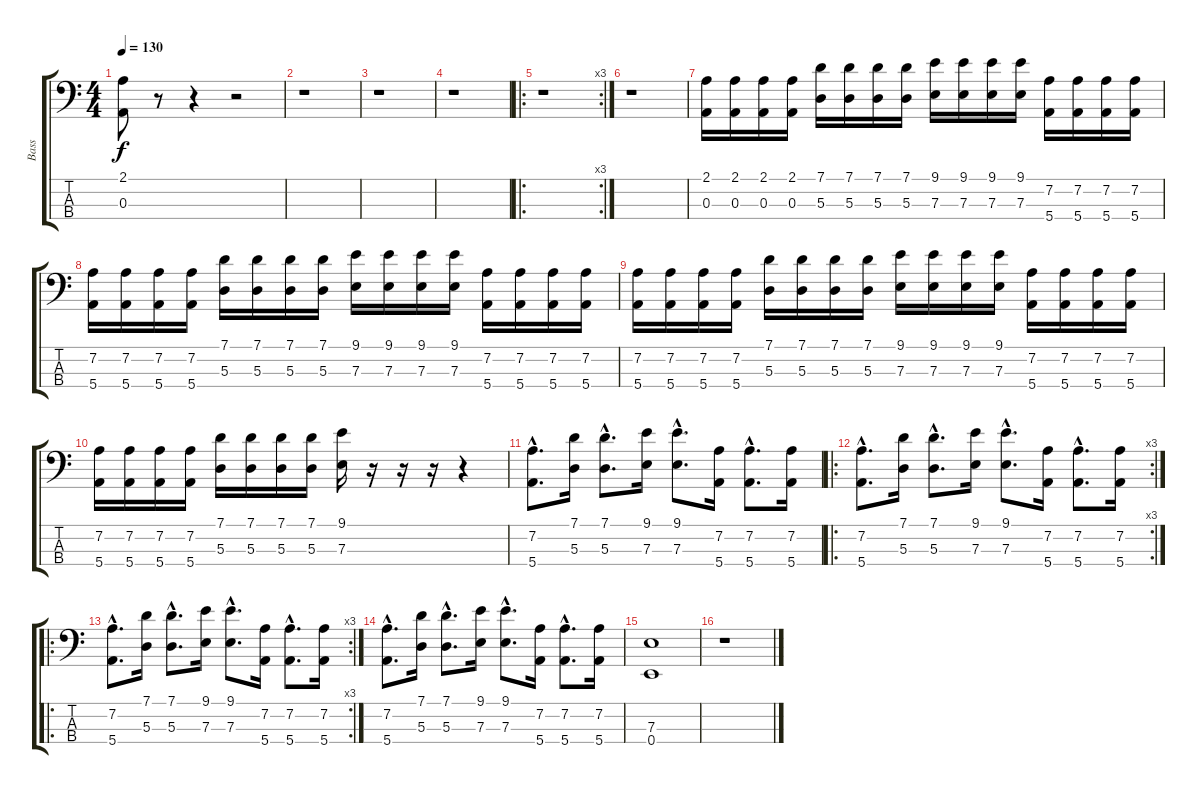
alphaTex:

\track ("Bass" "Bass") {instrument electricbassfinger}
\staff {score tabs}
\tuning (G2 D2 A1 E1) {hide}
\ts (4 4)
\tempo 130
\clef f4
\ks c
(2.1 0.3).8{dy f} r.8 r.4 r.2 |
r.1 |
r.1 |
r.1 |
\ro
\rc 3
r.1 |
r.1 |
(2.1 0.3).16 (2.1 0.3).16 (2.1 0.3).16 (2.1 0.3).16 (7.1 5.3).16 (7.1 5.3).16 (7.1 5.3).16 (7.1 5.3).16 (9.1 7.3).16 (9.1 7.3).16 (9.1 7.3).16 (9.1 7.3).16 (7.2 5.4).16 (7.2 5.4).16 (7.2 5.4).16 (7.2 5.4).16 |
(7.2 5.4).16 (7.2 5.4).16 (7.2 5.4).16 (7.2 5.4).16 (7.1 5.3).16 (7.1 5.3).16 (7.1 5.3).16 (7.1 5.3).16 (9.1 7.3).16 (9.1 7.3).16 (9.1 7.3).16 (9.1 7.3).16 (7.2 5.4).16 (7.2 5.4).16 (7.2 5.4).16 (7.2 5.4).16 |
(7.2 5.4).16 (7.2 5.4).16 (7.2 5.4).16 (7.2 5.4).16 (7.1 5.3).16 (7.1 5.3).16 (7.1 5.3).16 (7.1 5.3).16 (9.1 7.3).16 (9.1 7.3).16 (9.1 7.3).16 (9.1 7.3).16 (7.2 5.4).16 (7.2 5.4).16 (7.2 5.4).16 (7.2 5.4).16 |
(7.2 5.4).16 (7.2 5.4).16 (7.2 5.4).16 (7.2 5.4).16 (7.1 5.3).16 (7.1 5.3).16 (7.1 5.3).16 (7.1 5.3).16 (9.1 7.3).16 r.16 r.16 r.16 r.4 |
(7.2{hac} 5.4{hac}).8{d} (7.1 5.3).16 (7.1{hac} 5.3{hac}).8{d} (9.1 7.3).16 (9.1{hac} 7.3{hac}).8{d} (7.2 5.4).16 (7.2{hac} 5.4{hac}).8{d} (7.2 5.4).16 |
\ro
\rc 3
(7.2{hac} 5.4{hac}).8{d} (7.1 5.3).16 (7.1{hac} 5.3{hac}).8{d} (9.1 7.3).16 (9.1{hac} 7.3{hac}).8{d} (7.2 5.4).16 (7.2{hac} 5.4{hac}).8{d} (7.2 5.4).16 |
\ro
\rc 3
(7.2{hac} 5.4{hac}).8{d} (7.1 5.3).16 (7.1{hac} 5.3{hac}).8{d} (9.1 7.3).16 (9.1{hac} 7.3{hac}).8{d} (7.2 5.4).16 (7.2{hac} 5.4{hac}).8{d} (7.2 5.4).16 |
(7.2{hac} 5.4{hac}).8{d} (7.1 5.3).16 (7.1{hac} 5.3{hac}).8{d} (9.1 7.3).16 (9.1{hac} 7.3{hac}).8{d} (7.2 5.4).16 (7.2{hac} 5.4{hac}).8{d} (7.2 5.4).16 |
(7.3 0.4).1 |
r.1
